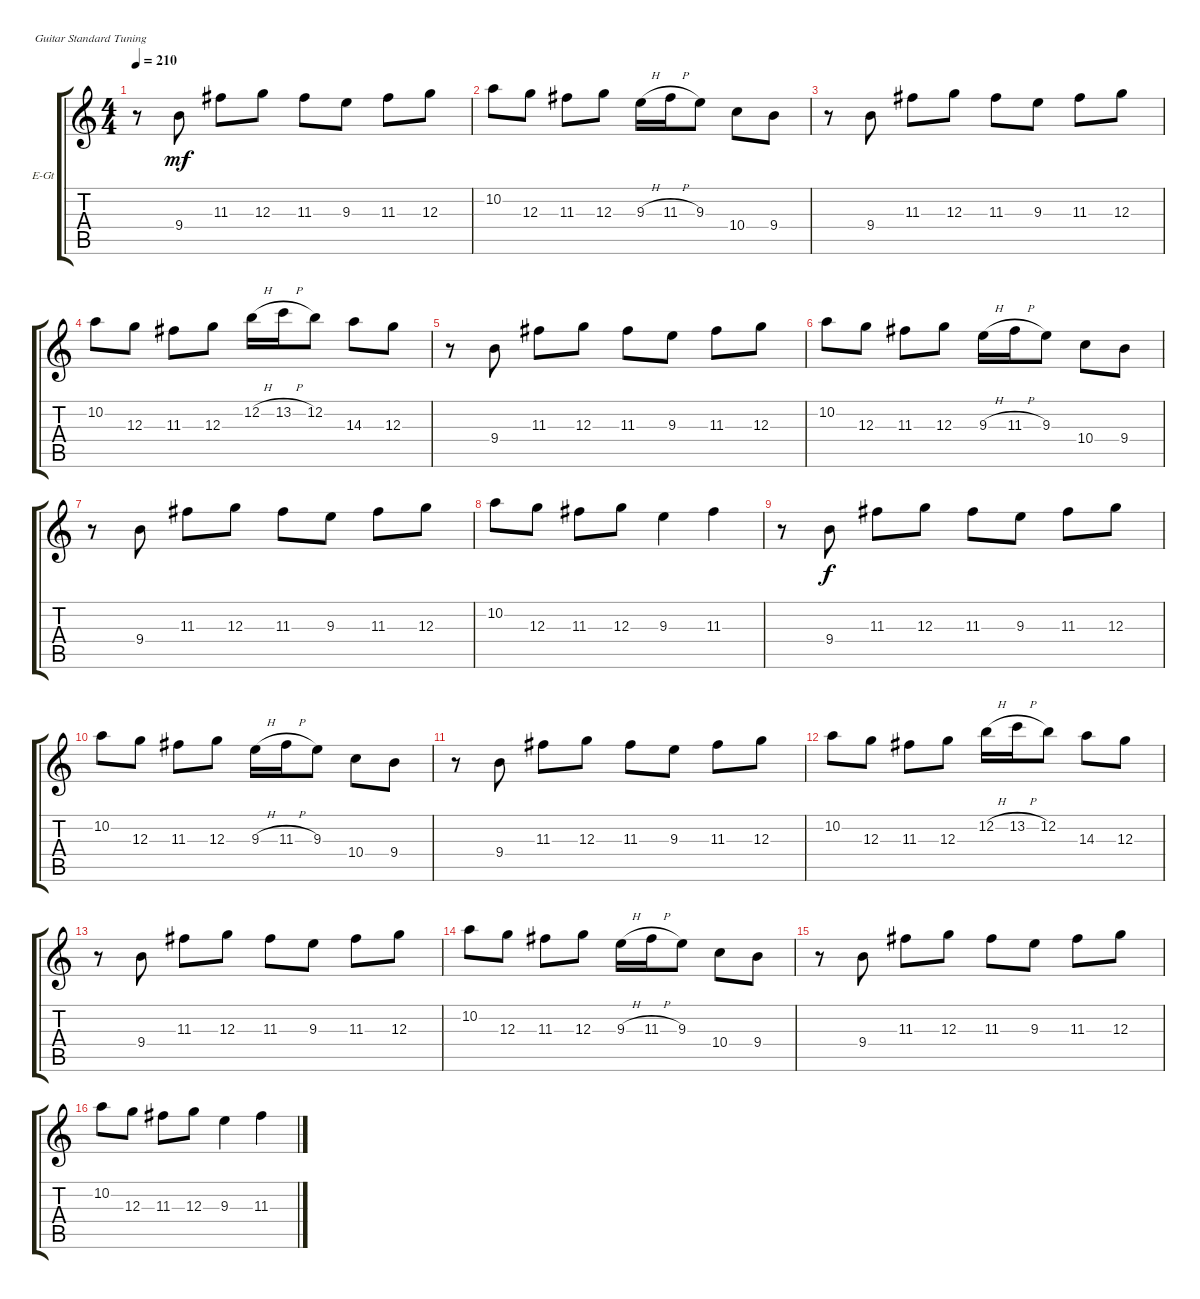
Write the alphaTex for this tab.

\bracketExtendMode groupsimilarinstruments
\firstSystemTrackNameOrientation horizontal
\otherSystemsTrackNameOrientation horizontal
\track ("solo" "E-Gt") {instrument distortionguitar}
\staff {score tabs}
\tuning (E4 B3 G3 D3 A2 E2)
\ts (4 4)
\tempo 210
\clef g2
\ks c
r.8{dy mf} 9.4.8 11.3.8 12.3.8 11.3.8 9.3.8 11.3.8 12.3.8 |
10.2.8 12.3.8 11.3.8 12.3.8 9.3{h}.16 11.3{h}.16 9.3.8 10.4.8 9.4.8 |
r.8 9.4.8 11.3.8 12.3.8 11.3.8 9.3.8 11.3.8 12.3.8 |
10.2.8 12.3.8 11.3.8 12.3.8 12.2{h}.16 13.2{h}.16 12.2.8 14.3.8 12.3.8 |
r.8 9.4.8 11.3.8 12.3.8 11.3.8 9.3.8 11.3.8 12.3.8 |
10.2.8 12.3.8 11.3.8 12.3.8 9.3{h}.16 11.3{h}.16 9.3.8 10.4.8 9.4.8 |
r.8 9.4.8 11.3.8 12.3.8 11.3.8 9.3.8 11.3.8 12.3.8 |
10.2.8 12.3.8 11.3.8 12.3.8 9.3.4 11.3.4 |
r.8 9.4.8{dy f} 11.3.8 12.3.8 11.3.8 9.3.8 11.3.8 12.3.8 |
10.2.8 12.3.8 11.3.8 12.3.8 9.3{h}.16 11.3{h}.16 9.3.8 10.4.8 9.4.8 |
r.8 9.4.8 11.3.8 12.3.8 11.3.8 9.3.8 11.3.8 12.3.8 |
10.2.8 12.3.8 11.3.8 12.3.8 12.2{h}.16 13.2{h}.16 12.2.8 14.3.8 12.3.8 |
r.8 9.4.8 11.3.8 12.3.8 11.3.8 9.3.8 11.3.8 12.3.8 |
10.2.8 12.3.8 11.3.8 12.3.8 9.3{h}.16 11.3{h}.16 9.3.8 10.4.8 9.4.8 |
r.8 9.4.8 11.3.8 12.3.8 11.3.8 9.3.8 11.3.8 12.3.8 |
10.2.8 12.3.8 11.3.8 12.3.8 9.3.4 11.3.4
